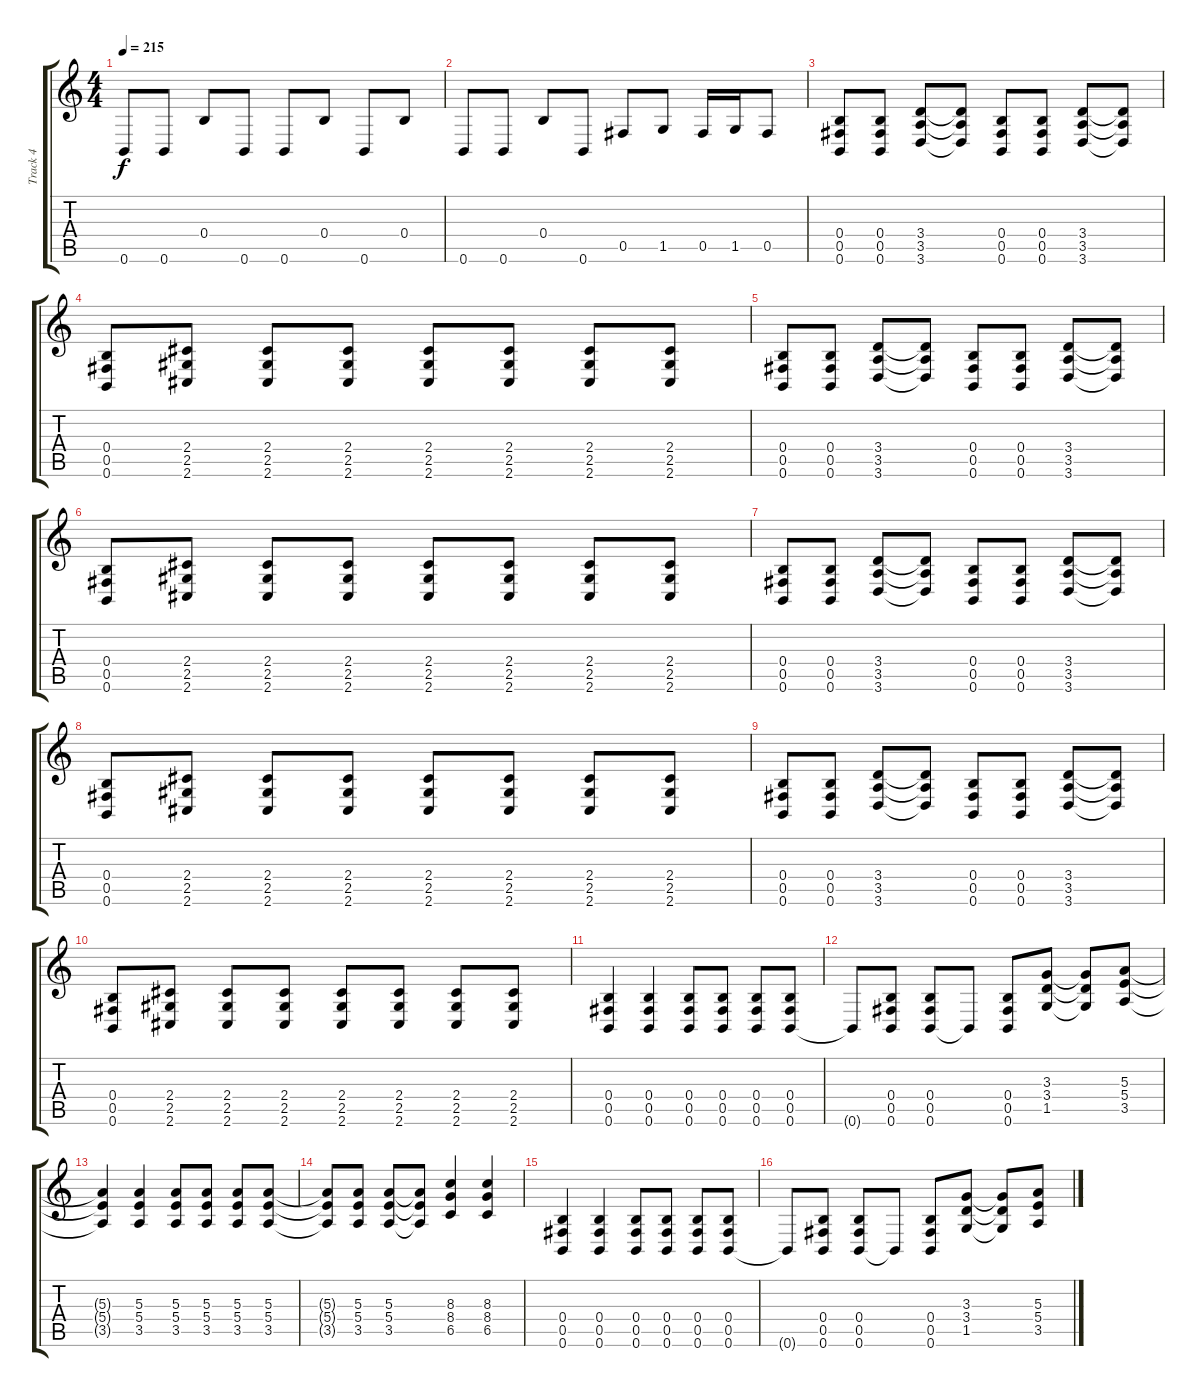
\track ("Track 4" "Track 4") {instrument distortionguitar}
\staff {score tabs}
\tuning (Db4 Ab3 E3 B2 Gb2 B1) {hide}
\ts (4 4)
\tempo 215
\clef g2
\ks c
0.6.8{dy f} 0.6.8 0.4.8 0.6.8 0.6.8 0.4.8 0.6.8 0.4.8 |
0.6.8 0.6.8 0.4.8 0.6.8 0.5.8 1.5.8 0.5.16 1.5.16 0.5.8 |
(0.4 0.5 0.6).8 (0.4 0.5 0.6).8 (3.4 3.5 3.6).8 (3.4{t} 3.5{t} 3.6{t}).8 (0.4 0.5 0.6).8 (0.4 0.5 0.6).8 (3.4 3.5 3.6).8 (3.4{t} 3.5{t} 3.6{t}).8 |
(0.4 0.5 0.6).8 (2.4 2.5 2.6).8 (2.4 2.5 2.6).8 (2.4 2.5 2.6).8 (2.4 2.5 2.6).8 (2.4 2.5 2.6).8 (2.4 2.5 2.6).8 (2.4 2.5 2.6).8 |
(0.4 0.5 0.6).8 (0.4 0.5 0.6).8 (3.4 3.5 3.6).8 (3.4{t} 3.5{t} 3.6{t}).8 (0.4 0.5 0.6).8 (0.4 0.5 0.6).8 (3.4 3.5 3.6).8 (3.4{t} 3.5{t} 3.6{t}).8 |
(0.4 0.5 0.6).8 (2.4 2.5 2.6).8 (2.4 2.5 2.6).8 (2.4 2.5 2.6).8 (2.4 2.5 2.6).8 (2.4 2.5 2.6).8 (2.4 2.5 2.6).8 (2.4 2.5 2.6).8 |
(0.4 0.5 0.6).8 (0.4 0.5 0.6).8 (3.4 3.5 3.6).8 (3.4{t} 3.5{t} 3.6{t}).8 (0.4 0.5 0.6).8 (0.4 0.5 0.6).8 (3.4 3.5 3.6).8 (3.4{t} 3.5{t} 3.6{t}).8 |
(0.4 0.5 0.6).8 (2.4 2.5 2.6).8 (2.4 2.5 2.6).8 (2.4 2.5 2.6).8 (2.4 2.5 2.6).8 (2.4 2.5 2.6).8 (2.4 2.5 2.6).8 (2.4 2.5 2.6).8 |
(0.4 0.5 0.6).8 (0.4 0.5 0.6).8 (3.4 3.5 3.6).8 (3.4{t} 3.5{t} 3.6{t}).8 (0.4 0.5 0.6).8 (0.4 0.5 0.6).8 (3.4 3.5 3.6).8 (3.4{t} 3.5{t} 3.6{t}).8 |
(0.4 0.5 0.6).8 (2.4 2.5 2.6).8 (2.4 2.5 2.6).8 (2.4 2.5 2.6).8 (2.4 2.5 2.6).8 (2.4 2.5 2.6).8 (2.4 2.5 2.6).8 (2.4 2.5 2.6).8 |
(0.4 0.5 0.6).4 (0.4 0.5 0.6).4 (0.4 0.5 0.6).8 (0.4 0.5 0.6).8 (0.4 0.5 0.6).8 (0.4 0.5 0.6).8 |
0.6{t}.8 (0.4 0.5 0.6).8 (0.4 0.5 0.6).8 0.6{t}.8 (0.4 0.5 0.6).8 (3.3 3.4 1.5).8 (3.3{t} 3.4{t} 1.5{t}).8 (5.3 5.4 3.5).8 |
(5.3{t} 5.4{t} 3.5{t}).4 (5.3 5.4 3.5).4 (5.3 5.4 3.5).8 (5.3 5.4 3.5).8 (5.3 5.4 3.5).8 (5.3 5.4 3.5).8 |
(5.3{t} 5.4{t} 3.5{t}).8 (5.3 5.4 3.5).8 (5.3 5.4 3.5).8 (5.3{t} 5.4{t} 3.5{t}).8 (8.3 8.4 6.5).4 (8.3 8.4 6.5).4 |
(0.4 0.5 0.6).4 (0.4 0.5 0.6).4 (0.4 0.5 0.6).8 (0.4 0.5 0.6).8 (0.4 0.5 0.6).8 (0.4 0.5 0.6).8 |
0.6{t}.8 (0.4 0.5 0.6).8 (0.4 0.5 0.6).8 0.6{t}.8 (0.4 0.5 0.6).8 (3.3 3.4 1.5).8 (3.3{t} 3.4{t} 1.5{t}).8 (5.3 5.4 3.5).8
